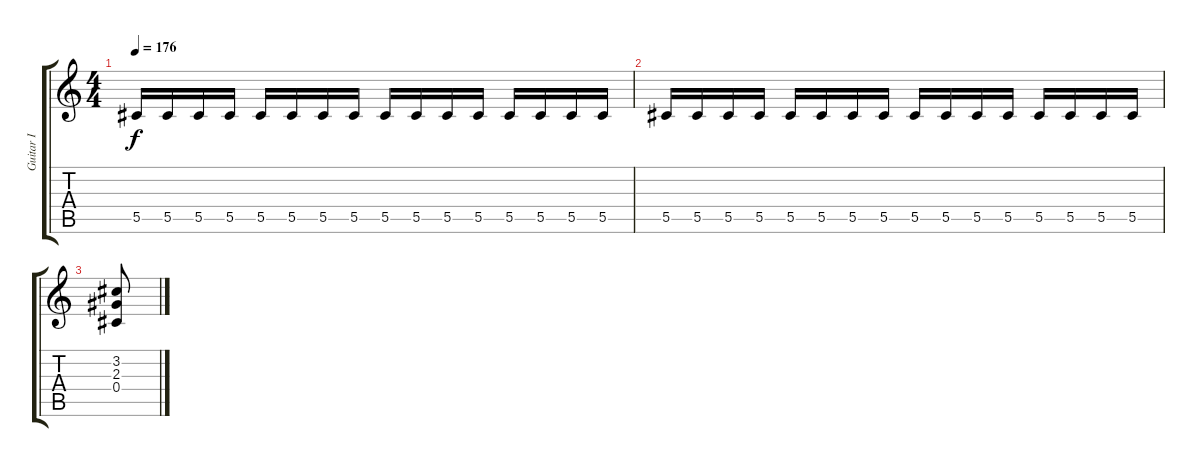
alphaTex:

\track ("Guitar I" "Guitar I") {instrument distortionguitar}
\staff {score tabs}
\tuning (Eb4 Bb3 Gb3 Db3 Ab2 Eb2) {hide}
\ts (4 4)
\tempo 176
\clef g2
\ks c
5.5.16{dy f} 5.5.16 5.5.16 5.5.16 5.5.16 5.5.16 5.5.16 5.5.16 5.5.16 5.5.16 5.5.16 5.5.16 5.5.16 5.5.16 5.5.16 5.5.16 |
5.5.16 5.5.16 5.5.16 5.5.16 5.5.16 5.5.16 5.5.16 5.5.16 5.5.16 5.5.16 5.5.16 5.5.16 5.5.16 5.5.16 5.5.16 5.5.16 |
(3.2 2.3 0.4).8
